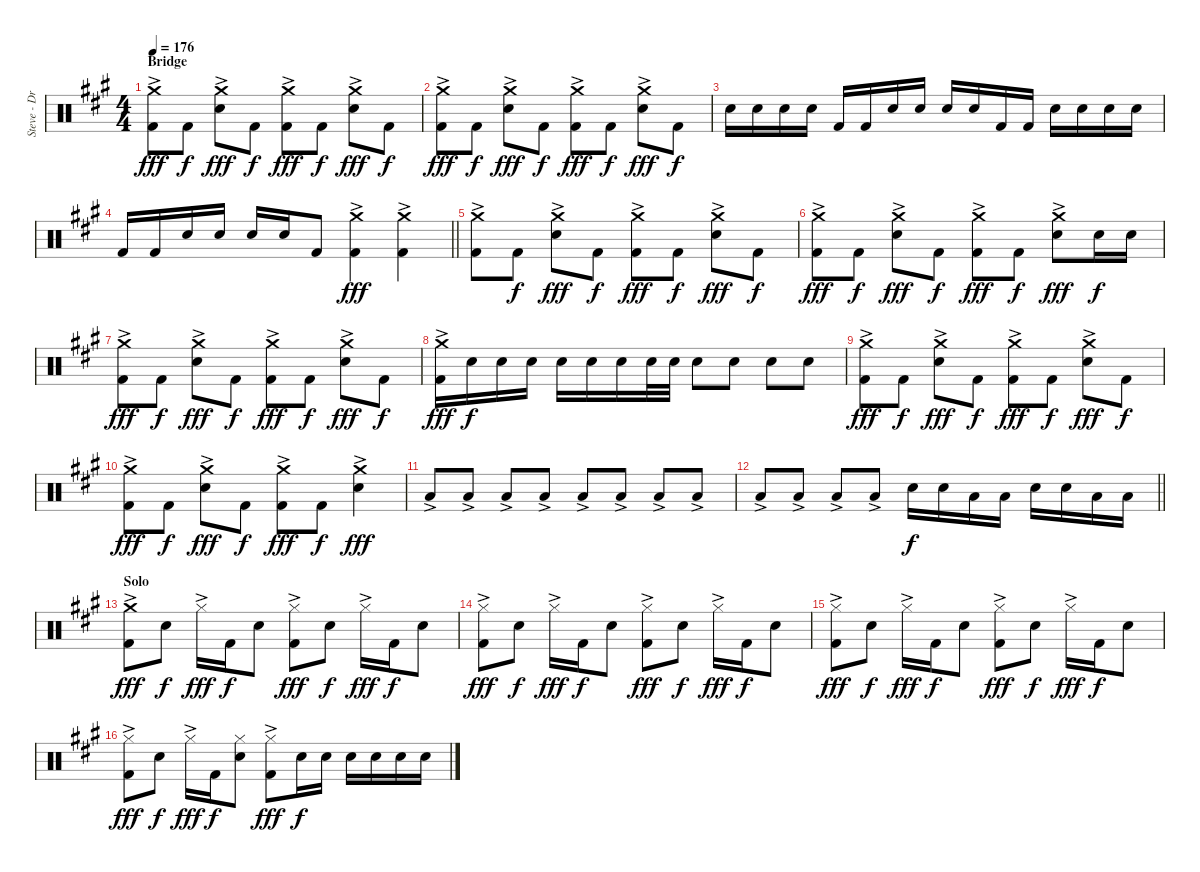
\track ("Steve - Drums" "Steve - Dr") {instrument percussion}
\staff {score}
\articulation defaults
\ts (4 4)
\section ("" "Bridge")
\tempo 176
\clef neutral
\ks a
("Crash medium (hit)"{ac} "Kick (hit) 2").8{dy fff} "Kick (hit) 2".8{dy f} ("Crash medium (hit)"{ac} "Snare (hit) 2").8{dy fff} "Kick (hit) 2".8{dy f} ("Crash medium (hit)"{ac} "Kick (hit) 2").8{dy fff} "Kick (hit) 2".8{dy f} ("Crash medium (hit)"{ac} "Snare (hit) 2").8{dy fff} "Kick (hit) 2".8{dy f} |
("Crash medium (hit)"{ac} "Kick (hit) 2").8{dy fff} "Kick (hit) 2".8{dy f} ("Crash medium (hit)"{ac} "Snare (hit) 2").8{dy fff} "Kick (hit) 2".8{dy f} ("Crash medium (hit)"{ac} "Kick (hit) 2").8{dy fff} "Kick (hit) 2".8{dy f} ("Crash medium (hit)"{ac} "Snare (hit) 2").8{dy fff} "Kick (hit) 2".8{dy f} |
"Snare (hit) 2".16 "Snare (hit) 2".16 "Snare (hit) 2".16 "Snare (hit) 2".16 "Kick (hit) 2".16 "Kick (hit) 2".16 "Snare (hit) 2".16 "Snare (hit) 2".16 "Snare (hit) 2".16 "Snare (hit) 2".16 "Kick (hit) 2".16 "Kick (hit) 2".16 "Snare (hit) 2".16 "Snare (hit) 2".16 "Snare (hit) 2".16 "Snare (hit) 2".16 |
\barLineRight lightlight "Kick (hit) 2".16 "Kick (hit) 2".16 "Snare (hit) 2".16 "Snare (hit) 2".16 "Snare (hit) 2".16 "Snare (hit) 2".16 "Kick (hit) 2".8
("Crash medium (hit)"{ac} "Kick (hit) 2"{ac}).4{dy fff} ("Crash medium (hit)"{ac} "Kick (hit) 2"{ac}).4 |
("Crash medium (hit)"{ac} "Kick (hit) 2").8 "Kick (hit) 2".8{dy f} ("Crash medium (hit)"{ac} "Snare (hit) 2").8{dy fff} "Kick (hit) 2".8{dy f} ("Crash medium (hit)"{ac} "Kick (hit) 2").8{dy fff} "Kick (hit) 2".8{dy f} ("Crash medium (hit)"{ac} "Snare (hit) 2").8{dy fff} "Kick (hit) 2".8{dy f} |
("Crash medium (hit)"{ac} "Kick (hit) 2").8{dy fff} "Kick (hit) 2".8{dy f} ("Crash medium (hit)"{ac} "Snare (hit) 2").8{dy fff} "Kick (hit) 2".8{dy f} ("Crash medium (hit)"{ac} "Kick (hit) 2").8{dy fff} "Kick (hit) 2".8{dy f} ("Crash medium (hit)"{ac} "Snare (hit) 2").8{dy fff} "Snare (hit) 2".16{dy f} "Snare (hit) 2".16 |
("Crash medium (hit)"{ac} "Kick (hit) 2").8{dy fff} "Kick (hit) 2".8{dy f} ("Crash medium (hit)"{ac} "Snare (hit) 2").8{dy fff} "Kick (hit) 2".8{dy f} ("Crash medium (hit)"{ac} "Kick (hit) 2").8{dy fff} "Kick (hit) 2".8{dy f} ("Crash medium (hit)"{ac} "Snare (hit) 2").8{dy fff} "Kick (hit) 2".8{dy f} |
("Crash medium (hit)"{ac} "Kick (hit) 2"{ac}).16{dy fff} "Snare (hit) 2".16{dy f} "Snare (hit) 2".16 "Snare (hit) 2".16 "Snare (hit) 2".16 "Snare (hit) 2".16 "Snare (hit) 2".16 "Snare (hit) 2".32 "Snare (hit) 2".32 "Snare (hit) 2".8 "Snare (hit) 2".8 "Snare (hit) 2".8 "Snare (hit) 2".8 |
("Crash medium (hit)"{ac} "Kick (hit) 2").8{dy fff} "Kick (hit) 2".8{dy f} ("Crash medium (hit)"{ac} "Snare (hit) 2").8{dy fff} "Kick (hit) 2".8{dy f} ("Crash medium (hit)"{ac} "Kick (hit) 2").8{dy fff} "Kick (hit) 2".8{dy f} ("Crash medium (hit)"{ac} "Snare (hit) 2").8{dy fff} "Kick (hit) 2".8{dy f} |
("Crash medium (hit)"{ac} "Kick (hit) 2").8{dy fff} "Kick (hit) 2".8{dy f} ("Crash medium (hit)"{ac} "Snare (hit) 2").8{dy fff} "Kick (hit) 2".8{dy f} ("Crash medium (hit)"{ac} "Kick (hit) 2").8{dy fff} "Kick (hit) 2".8{dy f} ("Crash medium (hit)"{ac} "Snare (hit) 2").4{dy fff} |
"Low Floor Tom (hit)"{ac}.8 "Low Floor Tom (hit)"{ac}.8 "Low Floor Tom (hit)"{ac}.8 "Low Floor Tom (hit)"{ac}.8 "Low Floor Tom (hit)"{ac}.8 "Low Floor Tom (hit)"{ac}.8 "Low Floor Tom (hit)"{ac}.8 "Low Floor Tom (hit)"{ac}.8 |
\barLineRight lightlight "Low Floor Tom (hit)"{ac}.8 "Low Floor Tom (hit)"{ac}.8 "Low Floor Tom (hit)"{ac}.8 "Low Floor Tom (hit)"{ac}.8 "Snare (hit) 2".16{dy f} "Snare (hit) 2".16 "Low Floor Tom (hit)".16 "Low Floor Tom (hit)".16 "Snare (hit) 2".16 "Snare (hit) 2".16 "Low Floor Tom (hit)".16 "Low Floor Tom (hit)".16
|
\section ("" "Solo")
("Crash medium (hit)"{ac} "Kick (hit) 2").8{dy fff} "Snare (hit) 2".8{dy f} "Hi-Hat (closed)"{ac}.16{dy fff} "Kick (hit) 2".16{dy f} "Snare (hit) 2".8 ("Hi-Hat (closed)"{ac} "Kick (hit) 2").8{dy fff} "Snare (hit) 2".8{dy f} "Hi-Hat (closed)"{ac}.16{dy fff} "Kick (hit) 2".16{dy f} "Snare (hit) 2".8 |
("Hi-Hat (closed)"{ac} "Kick (hit) 2").8{dy fff} "Snare (hit) 2".8{dy f} "Hi-Hat (closed)"{ac}.16{dy fff} "Kick (hit) 2".16{dy f} "Snare (hit) 2".8 ("Hi-Hat (closed)"{ac} "Kick (hit) 2").8{dy fff} "Snare (hit) 2".8{dy f} "Hi-Hat (closed)"{ac}.16{dy fff} "Kick (hit) 2".16{dy f} "Snare (hit) 2".8 |
("Hi-Hat (closed)"{ac} "Kick (hit) 2").8{dy fff} "Snare (hit) 2".8{dy f} "Hi-Hat (closed)"{ac}.16{dy fff} "Kick (hit) 2".16{dy f} "Snare (hit) 2".8 ("Hi-Hat (closed)"{ac} "Kick (hit) 2").8{dy fff} "Snare (hit) 2".8{dy f} "Hi-Hat (closed)"{ac}.16{dy fff} "Kick (hit) 2".16{dy f} "Snare (hit) 2".8 |
("Hi-Hat (closed)"{ac} "Kick (hit) 2").8{dy fff} "Snare (hit) 2".8{dy f} "Hi-Hat (closed)"{ac}.16{dy fff} "Kick (hit) 2".16{dy f} ("Hi-Hat (closed)" "Snare (hit) 2").8 ("Hi-Hat (closed)"{ac} "Kick (hit) 2").8{dy fff} "Snare (hit) 2".16{dy f} "Snare (hit) 2".16 "Snare (hit) 2".16 "Snare (hit) 2".16 "Snare (hit) 2".16 "Snare (hit) 2".16
